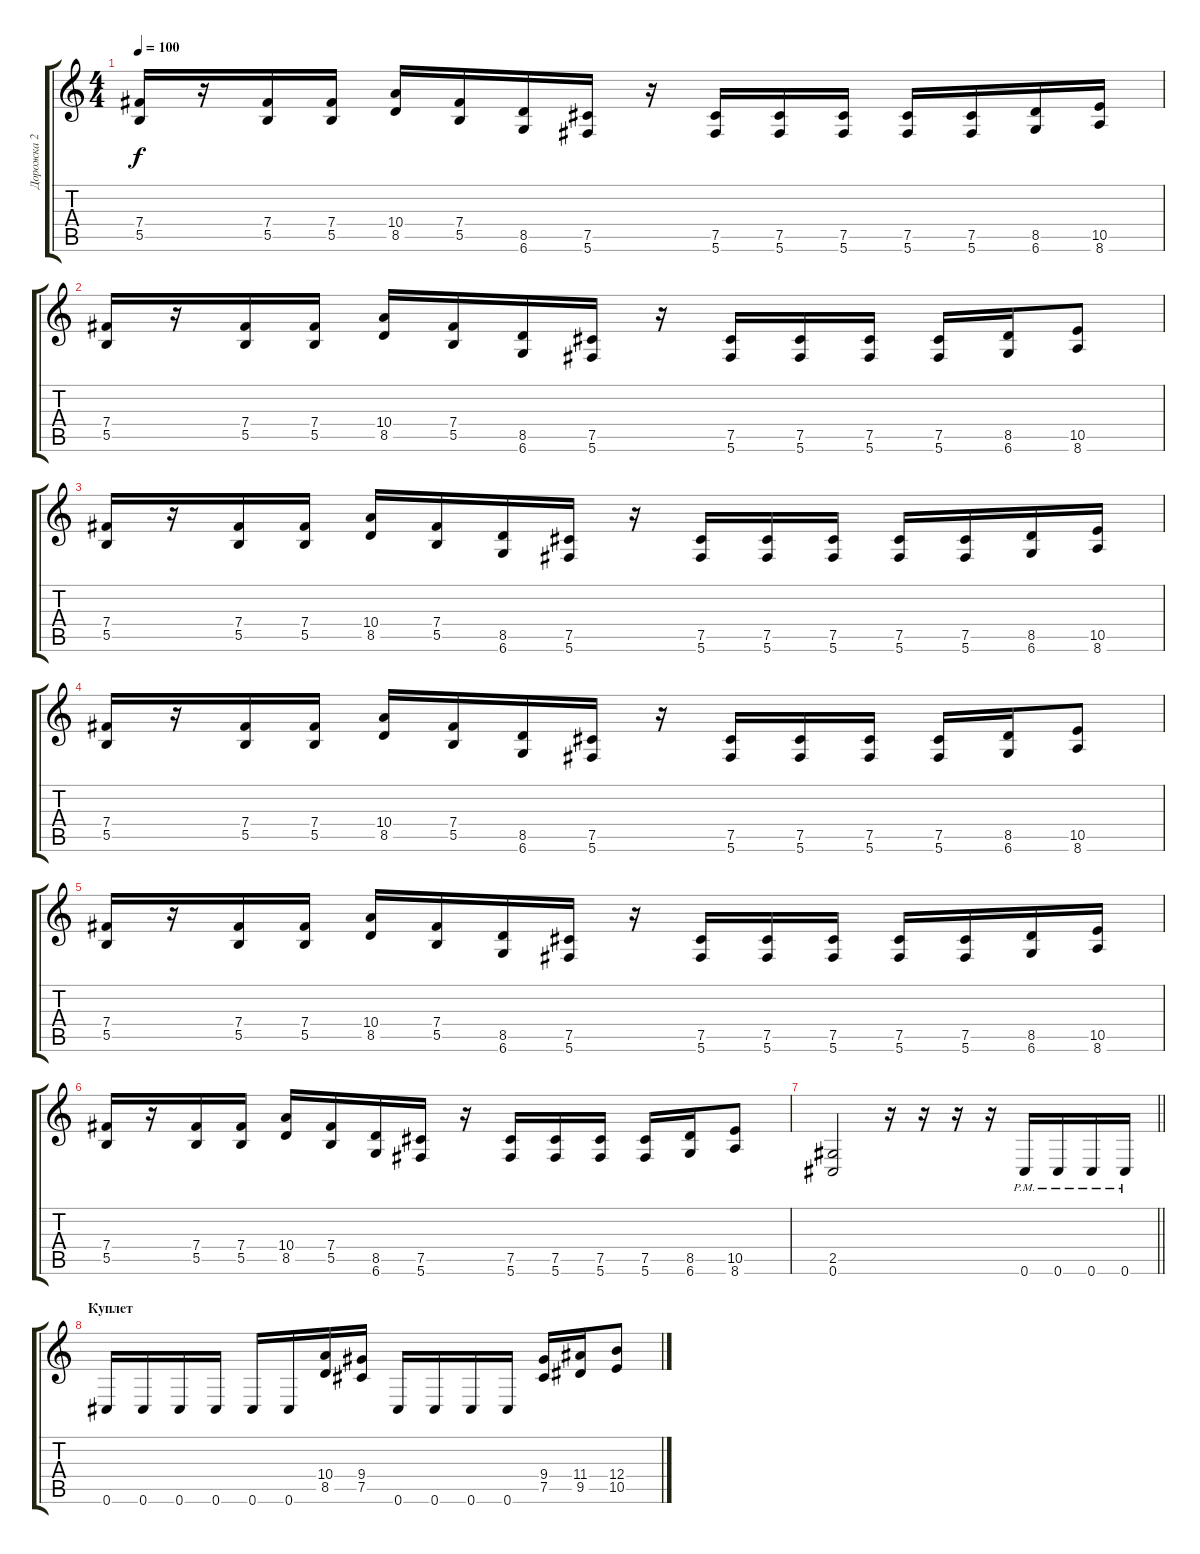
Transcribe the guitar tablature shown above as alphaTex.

\track ("Дорожка 2" "Дорожка 2") {instrument overdrivenguitar}
\staff {score tabs}
\tuning (Db4 Ab3 E3 B2 Gb2 Db2) {hide}
\ts (4 4)
\tempo 100
\clef g2
\ks c
(7.4 5.5).16{dy f} r.16 (7.4 5.5).16 (7.4 5.5).16 (10.4 8.5).16 (7.4 5.5).16 (8.5 6.6).16 (7.5 5.6).16 r.16 (7.5 5.6).16 (7.5 5.6).16 (7.5 5.6).16 (7.5 5.6).16 (7.5 5.6).16 (8.5 6.6).16 (10.5 8.6).16 |
(7.4 5.5).16 r.16 (7.4 5.5).16 (7.4 5.5).16 (10.4 8.5).16 (7.4 5.5).16 (8.5 6.6).16 (7.5 5.6).16 r.16 (7.5 5.6).16 (7.5 5.6).16 (7.5 5.6).16 (7.5 5.6).16 (8.5 6.6).16 (10.5 8.6).8 |
(7.4 5.5).16 r.16 (7.4 5.5).16 (7.4 5.5).16 (10.4 8.5).16 (7.4 5.5).16 (8.5 6.6).16 (7.5 5.6).16 r.16 (7.5 5.6).16 (7.5 5.6).16 (7.5 5.6).16 (7.5 5.6).16 (7.5 5.6).16 (8.5 6.6).16 (10.5 8.6).16 |
(7.4 5.5).16 r.16 (7.4 5.5).16 (7.4 5.5).16 (10.4 8.5).16 (7.4 5.5).16 (8.5 6.6).16 (7.5 5.6).16 r.16 (7.5 5.6).16 (7.5 5.6).16 (7.5 5.6).16 (7.5 5.6).16 (8.5 6.6).16 (10.5 8.6).8 |
(7.4 5.5).16 r.16 (7.4 5.5).16 (7.4 5.5).16 (10.4 8.5).16 (7.4 5.5).16 (8.5 6.6).16 (7.5 5.6).16 r.16 (7.5 5.6).16 (7.5 5.6).16 (7.5 5.6).16 (7.5 5.6).16 (7.5 5.6).16 (8.5 6.6).16 (10.5 8.6).16 |
(7.4 5.5).16 r.16 (7.4 5.5).16 (7.4 5.5).16 (10.4 8.5).16 (7.4 5.5).16 (8.5 6.6).16 (7.5 5.6).16 r.16 (7.5 5.6).16 (7.5 5.6).16 (7.5 5.6).16 (7.5 5.6).16 (8.5 6.6).16 (10.5 8.6).8 |
\barLineRight lightlight
(2.5 0.6).2 r.16 r.16 r.16 r.16 0.6{pm}.16 0.6{pm}.16 0.6{pm}.16 0.6{pm}.16 |
\section ("" "Куплет")
0.6.16 0.6.16 0.6.16 0.6.16 0.6.16 0.6.16 (10.4 8.5).16 (9.4 7.5).16 0.6.16 0.6.16 0.6.16 0.6.16 (9.4 7.5).16 (11.4 9.5).16 (12.4 10.5).8
